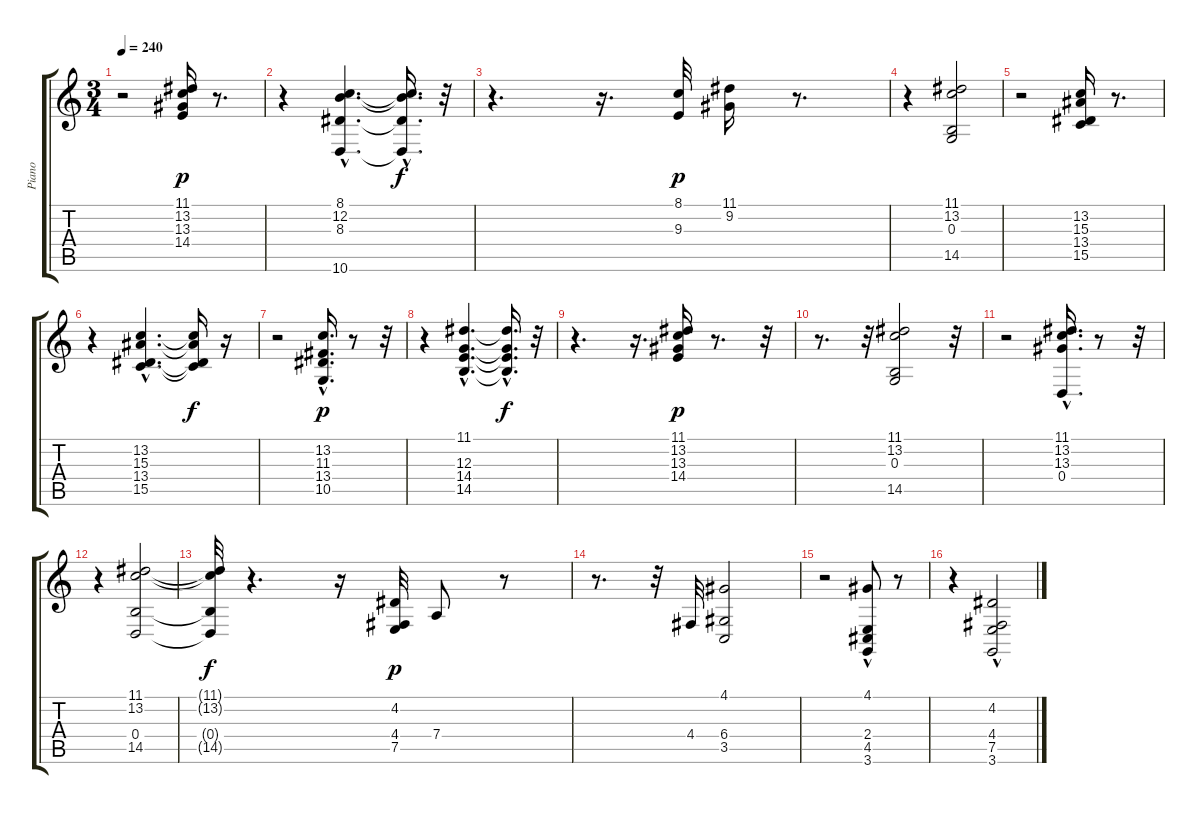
\track ("Piano" "Piano") {instrument acousticgrandpiano}
\staff {score tabs}
\tuning (E4 B3 G3 D3 A2 E2) {hide}
\ts (3 4)
\tempo 240
\clef g2
\ks c
r.2{dy p} (11.1 13.2 13.3 14.4).16 r.8{d} |
r.4 (8.1{hac} 12.2{hac} 8.3{hac} 10.6{hac}).4{d} (8.1{hac t} 12.2{hac t} 8.3{hac t} 10.6{hac t}).16{d dy f} r.32 |
r.4{d} r.16{d} (8.1 9.3).32{dy p} (11.1 9.2).16 r.8{d} |
r.4 (11.1 13.2 0.3 14.5).2 |
r.2 (13.2 15.3 13.4 15.5).16 r.8{d} |
r.4 (13.2{hac} 15.3{hac} 13.4{hac} 15.5{hac}).4{d} (13.2{t} 15.3{t} 13.4{t} 15.5{t}).16{dy f} r.16 |
r.2 (13.2{hac} 11.3 13.4 10.5).16{d dy p} r.8 r.32 |
r.4 (11.1{hac} 12.3{hac} 14.4{hac} 14.5{hac}).4{d} (11.1{hac t} 12.3{hac t} 14.4{hac t} 14.5{hac t}).16{d dy f} r.32 |
r.4{d} r.16{d} (11.1 13.2 13.3 14.4).16{dy p} r.8{d} r.32 |
r.8{d} r.32 (11.1 13.2 0.3 14.5).2 r.32 |
r.2 (11.1 13.2{hac} 13.3 0.4).16{d} r.8 r.32 |
r.4 (11.1 13.2 0.4 14.5).2 |
(11.1{t} 13.2{t} 0.4{t} 14.5{t}).32{dy f} r.4{d} r.16 (4.2 4.4 7.5).32{dy p} 7.4.8 r.8 |
r.8{d} r.32 4.4.32 (4.1 6.4 3.5).2 |
r.2 (4.1 2.4 4.5 3.6{hac}).8 r.8 |
r.4 (4.2 4.4{hac} 7.5{hac} 3.6{hac}).2
